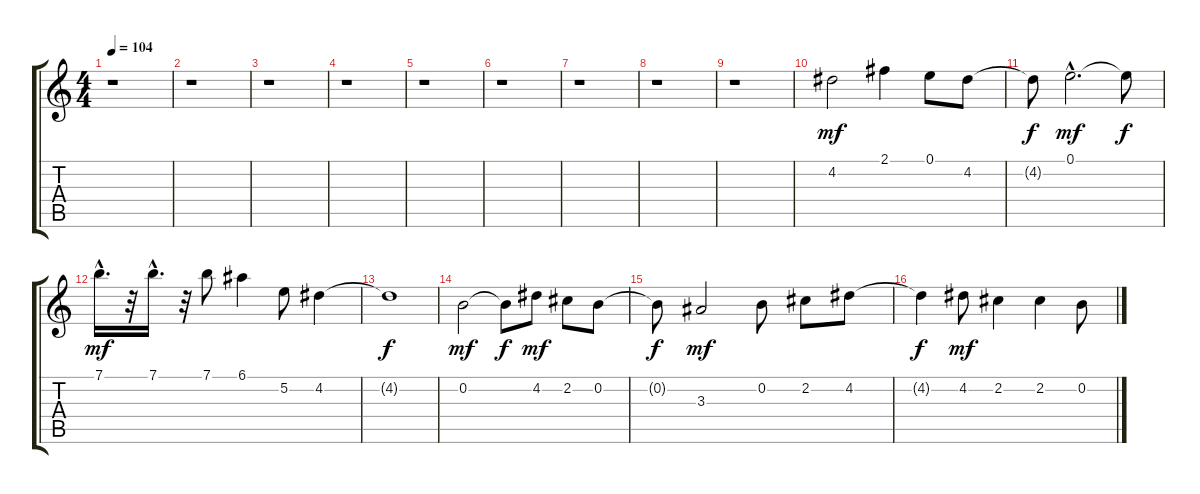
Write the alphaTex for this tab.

\track "" {instrument acousticguitarnylon}
\staff {score tabs}
\tuning (E4 B3 G3 D3 A2 E2) {hide}
\ts (4 4)
\tempo 104
\clef g2
\ks c
r.1{dy f} |
r.1 |
r.1 |
r.1 |
r.1 |
r.1 |
r.1 |
r.1 |
r.1 |
4.2.2{dy mf} 2.1.4 0.1.8 4.2.8 |
4.2{t}.8{dy f} 0.1{hac}.2{d dy mf} 0.1{t}.8{dy f} |
7.1{hac}.16{d dy mf} r.32 7.1{hac}.16{d} r.32 7.1.8 6.1.4 5.2.8 4.2.4 |
4.2{t}.1{dy f} |
0.2.2{dy mf} 0.2{t}.8{dy f} 4.2.8{dy mf} 2.2.8 0.2.8 |
0.2{t}.8{dy f} 3.3.2{dy mf} 0.2.8 2.2.8 4.2.8 |
4.2{t}.4{dy f} 4.2.8{dy mf} 2.2.4 2.2.4 0.2.8
